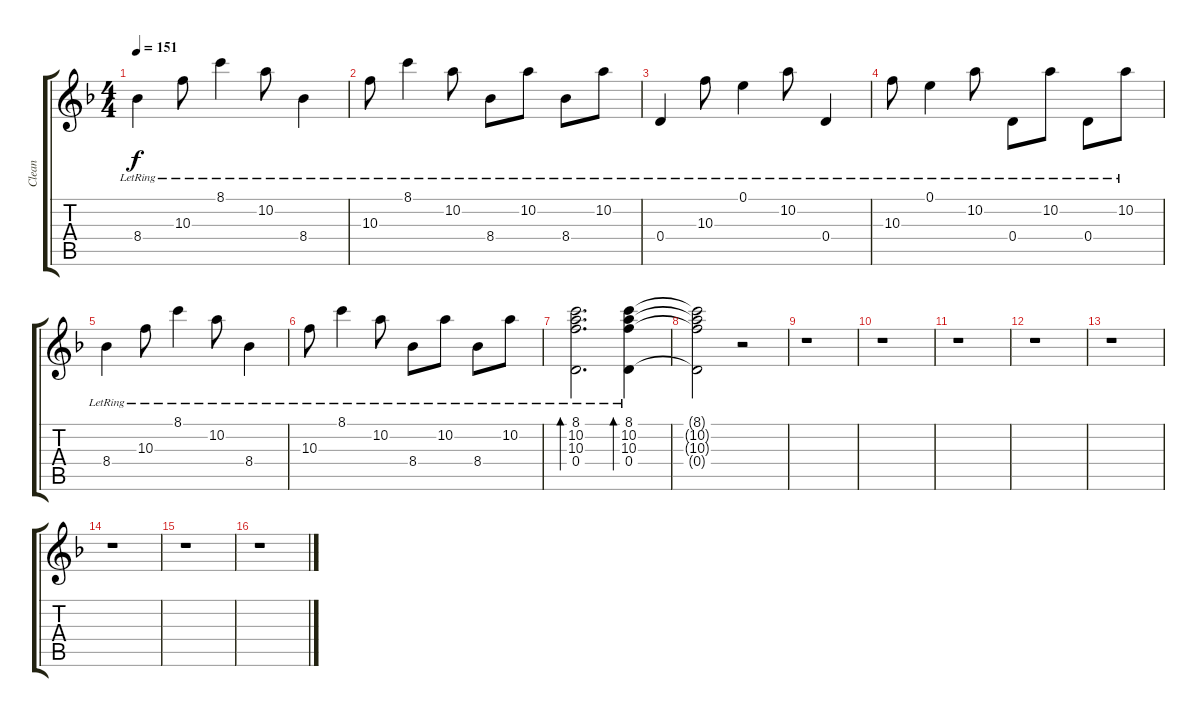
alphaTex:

\track ("Clean" "Clean") {instrument electricguitarjazz}
\staff {score tabs}
\tuning (E4 B3 G3 D3 A2 D2) {hide}
\ts (4 4)
\tempo 151
\clef g2
\ks f
8.4{lr}.4{dy f instrument electricguitarjazz} 10.3{lr}.8 8.1{lr}.4 10.2{lr}.8 8.4{lr}.4 |
10.3{lr}.8 8.1{lr}.4 10.2{lr}.8 8.4{lr}.8 10.2{lr}.8 8.4{lr}.8 10.2{lr}.8 |
0.4{lr}.4 10.3{lr}.8 0.1{lr}.4 10.2{lr}.8 0.4{lr}.4 |
10.3{lr}.8 0.1{lr}.4 10.2{lr}.8 0.4{lr}.8 10.2{lr}.8 0.4{lr}.8 10.2{lr}.8 |
8.4{lr}.4 10.3{lr}.8 8.1{lr}.4 10.2{lr}.8 8.4{lr}.4 |
10.3{lr}.8 8.1{lr}.4 10.2{lr}.8 8.4{lr}.8 10.2{lr}.8 8.4{lr}.8 10.2{lr}.8 |
(8.1{lr} 10.2{lr} 10.3{lr} 0.4{lr}).2{d bd 30} (8.1{lr} 10.2{lr} 10.3{lr} 0.4{lr}).4{bd 30} |
(8.1{t} 10.2{t} 10.3{t} 0.4{t}).2 r.2 |
r.1 |
r.1 |
r.1 |
r.1 |
r.1 |
r.1 |
r.1 |
r.1
